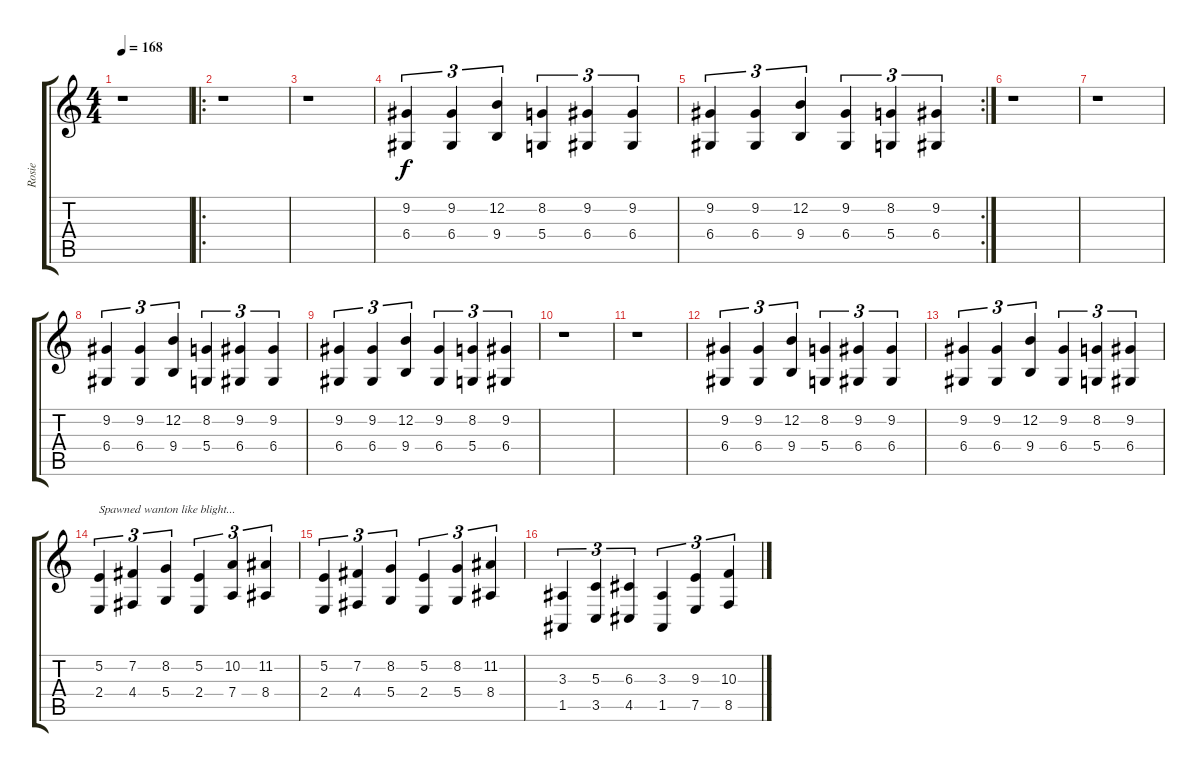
\track ("Rosie" "Rosie") {instrument pad4choir}
\staff {score tabs}
\tuning (E4 B3 G3 D3 A2 E2) {hide}
\ts (4 4)
\tempo 168
\clef g2
\ks c
r.1{dy f instrument pad4choir} |
\ro
r.1 |
r.1 |
(9.2 6.4).4{tu (3 2)} (9.2 6.4).4{tu (3 2)} (12.2 9.4).4{tu (3 2)} (8.2 5.4).4{tu (3 2)} (9.2 6.4).4{tu (3 2)} (9.2 6.4).4{tu (3 2)} |
\rc 2
(9.2 6.4).4{tu (3 2)} (9.2 6.4).4{tu (3 2)} (12.2 9.4).4{tu (3 2)} (9.2 6.4).4{tu (3 2)} (8.2 5.4).4{tu (3 2)} (9.2 6.4).4{tu (3 2)} |
r.1 |
r.1 |
(9.2 6.4).4{tu (3 2)} (9.2 6.4).4{tu (3 2)} (12.2 9.4).4{tu (3 2)} (8.2 5.4).4{tu (3 2)} (9.2 6.4).4{tu (3 2)} (9.2 6.4).4{tu (3 2)} |
(9.2 6.4).4{tu (3 2)} (9.2 6.4).4{tu (3 2)} (12.2 9.4).4{tu (3 2)} (9.2 6.4).4{tu (3 2)} (8.2 5.4).4{tu (3 2)} (9.2 6.4).4{tu (3 2)} |
r.1 |
r.1 |
(9.2 6.4).4{tu (3 2)} (9.2 6.4).4{tu (3 2)} (12.2 9.4).4{tu (3 2)} (8.2 5.4).4{tu (3 2)} (9.2 6.4).4{tu (3 2)} (9.2 6.4).4{tu (3 2)} |
(9.2 6.4).4{tu (3 2)} (9.2 6.4).4{tu (3 2)} (12.2 9.4).4{tu (3 2)} (9.2 6.4).4{tu (3 2)} (8.2 5.4).4{tu (3 2)} (9.2 6.4).4{tu (3 2)} |
(5.2 2.4).4{tu (3 2) txt "Spawned wanton like blight..."} (7.2 4.4).4{tu (3 2)} (8.2 5.4).4{tu (3 2)} (5.2 2.4).4{tu (3 2)} (10.2 7.4).4{tu (3 2)} (11.2 8.4).4{tu (3 2)} |
(5.2 2.4).4{tu (3 2)} (7.2 4.4).4{tu (3 2)} (8.2 5.4).4{tu (3 2)} (5.2 2.4).4{tu (3 2)} (8.2 5.4).4{tu (3 2)} (11.2 8.4).4{tu (3 2)} |
(3.3 1.5).4{tu (3 2)} (5.3 3.5).4{tu (3 2)} (6.3 4.5).4{tu (3 2)} (3.3 1.5).4{tu (3 2)} (9.3 7.5).4{tu (3 2)} (10.3 8.5).4{tu (3 2)}
